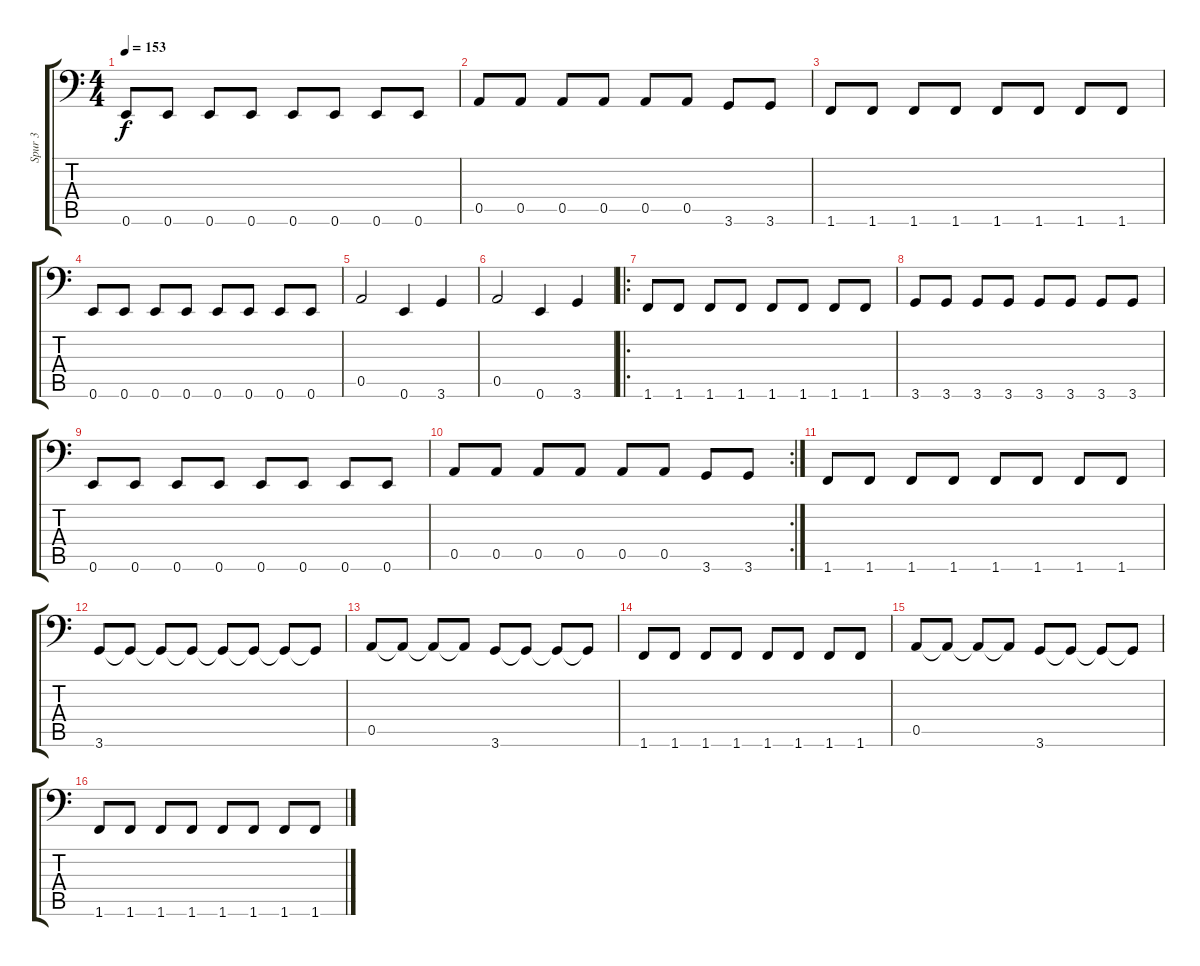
\track ("Spur 3" "Spur 3") {instrument electricbassfinger}
\staff {score tabs}
\tuning (E3 B2 G2 D2 A1 E1) {hide}
\ts (4 4)
\tempo 153
\clef f4
\ks c
0.6.8{dy f} 0.6.8 0.6.8 0.6.8 0.6.8 0.6.8 0.6.8 0.6.8 |
0.5.8 0.5.8 0.5.8 0.5.8 0.5.8 0.5.8 3.6.8 3.6.8 |
1.6.8 1.6.8 1.6.8 1.6.8 1.6.8 1.6.8 1.6.8 1.6.8 |
0.6.8 0.6.8 0.6.8 0.6.8 0.6.8 0.6.8 0.6.8 0.6.8 |
0.5.2 0.6.4 3.6.4 |
0.5.2 0.6.4 3.6.4 |
\ro
1.6.8 1.6.8 1.6.8 1.6.8 1.6.8 1.6.8 1.6.8 1.6.8 |
3.6.8 3.6.8 3.6.8 3.6.8 3.6.8 3.6.8 3.6.8 3.6.8 |
0.6.8 0.6.8 0.6.8 0.6.8 0.6.8 0.6.8 0.6.8 0.6.8 |
\rc 2
0.5.8 0.5.8 0.5.8 0.5.8 0.5.8 0.5.8 3.6.8 3.6.8 |
1.6.8 1.6.8 1.6.8 1.6.8 1.6.8 1.6.8 1.6.8 1.6.8 |
3.6.8 3.6{t}.8 3.6{t}.8 3.6{t}.8 3.6{t}.8 3.6{t}.8 3.6{t}.8 3.6{t}.8 |
\section ("" "")
0.5.8 0.5{t}.8 0.5{t}.8 0.5{t}.8 3.6.8 3.6{t}.8 3.6{t}.8 3.6{t}.8 |
1.6.8 1.6.8 1.6.8 1.6.8 1.6.8 1.6.8 1.6.8 1.6.8 |
0.5.8 0.5{t}.8 0.5{t}.8 0.5{t}.8 3.6.8 3.6{t}.8 3.6{t}.8 3.6{t}.8 |
1.6.8 1.6.8 1.6.8 1.6.8 1.6.8 1.6.8 1.6.8 1.6.8
